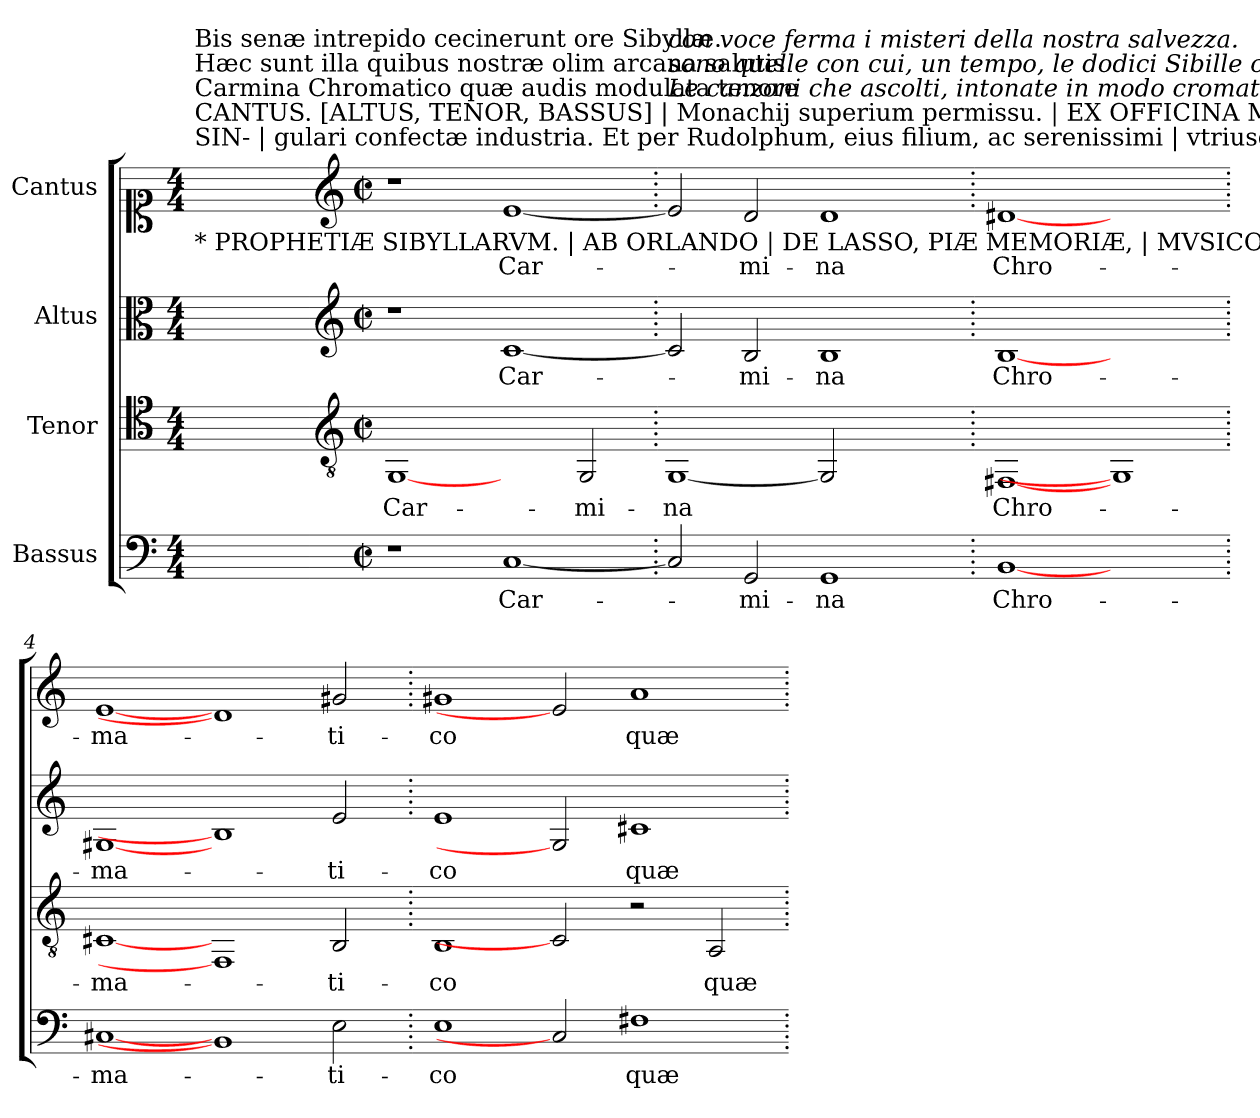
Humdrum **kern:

**kern	**text	**kern	**text	**kern	**text	**kern	**text
*part4	*part4	*part3	*part3	*part2	*part2	*part1	*part1
*staff4	*staff4	*staff3	*staff3	*staff2	*staff2	*staff1	*staff1
*I"Bassus	*	*I"Tenor	*	*I"Altus	*	*I"Cantus	*
!!LO:PB:g=z
*clefF4	*	*clefC4	*	*clefC3	*	*clefC1	*
*k[]	*	*k[]	*	*k[]	*	*k[]	*
*C:	*	*C:	*	*C:	*	*C:	*
*M4/4	*	*M4/4	*	*M4/4	*	*M4/4	*
=1	=1	=1	=1	=1	=1	=1	=1
!	!	!	!	!	!	!LO:TX:b:t=* PROPHETIÆ SIBYLLARVM. | AB ORLANDO | DE LASSO, PIÆ MEMORIÆ, | MVSICO EXCELLENTISSIMO, QVA- | TVOR VOCIBVS CHROMATICO MORE,	!
!	!	!	!	!	!	!LO:TX:t=SIN- | gulari confectæ industria. Et per Rudolphum, eius filium, ac serenissimi | vtriusq[ue] Bavariæ ducis Organistam, diligenti adhibita ca- | stigatione, Typis datæ. |	!
!	!	!	!	!	!	!LO:TX:t=CANTUS. [ALTUS, TENOR, BASSUS] | Monachij superium permissu. | EX OFFICINA MUSICA | Nicolai Henrici. Anno 1600	!
!	!	!	!	!	!	!LO:TX:a:t=Carmina Chromatico quæ audis modulata tenore	!
!	!	!	!	!	!	!LO:TX:t=Hæc sunt illa quibus nostræ olim arcana salutis	!
!	!	!	!	!	!	!LO:TX:t=Bis senæ intrepido cecinerunt ore Sibyllæ.	!
1ryy	.	1ryy	.	1ryy	.	1ryy	.
=1-	=1-	=1-	=1-	=1-	=1-	=1-	=1-
*	*	*clefGv2	*	*clefG2	*	*clefG2	*
*M2/2	*	*M2/2	*	*M2/2	*	*M2/2	*
*met(c|)	*	*met(c|)	*	*met(c|)	*	*met(c|)	*
!	!	!	!LO:LY:b:color=#000000	!	!	!	!
1r	.	[1GGi	Car-	1r	.	1r	.
!	!LO:LY:b:color=#000000	!	!	!	!	!	!
!	!	!	!	!	!LO:LY:b:color=#000000	!	!
!	!	!	!	!	!	!	!LO:LY:b:color=#000000
[<1Ci	Car-	2ryy	.	[<1ci	Car-	[<1ei	Car-
!	!	!	!LO:LY:b:color=#000000	!	!	!	!
.	.	2GGi/	-mi-	.	.	.	.
=2.	=2.	=2.	=2.	=2.	=2.	=2.	=2.
!	!	!	!	!	!	!LO:TX:a:i:t=Le canzoni che ascolti, intonate in modo cromatico,	!
!	!	!	!	!	!	!LO:TX:i:t=sono quelle con cui, un tempo, le dodici Sibille cantarono	!
!	!	!	!	!	!	!LO:TX:i:t=con voce ferma i misteri della nostra salvezza.	!
!	!	!	!LO:LY:b:color=#000000	!	!	!	!
2Ci/]	.	[1GGi	-na	2ci/]	.	2ei/]	.
!	!LO:LY:b:color=#000000	!	!	!	!	!	!
!	!	!	!	!	!LO:LY:b:color=#000000	!	!
!	!	!	!	!	!	!	!LO:LY:b:color=#000000
2GGi/	-mi-	.	.	2Bi/	-mi-	2di/	-mi-
!	!LO:LY:b:color=#000000	!	!	!	!	!	!
!	!	!	!	!	!LO:LY:b:color=#000000	!	!
!	!	!	!	!	!	!	!LO:LY:b:color=#000000
1GGi	-na	2GGi]	.	1Bi	-na	1di	-na
.	.	2ryy	.	.	.	.	.
=3.	=3.	=3.	=3.	=3.	=3.	=3.	=3.
!	!LO:LY:b:color=#000000	!	!	!	!	!	!
!	!	!	!LO:LY:b:color=#000000	!	!	!	!
!	!	!	!	!	!LO:LY:b:color=#000000	!	!
!	!	!	!	!	!	!	!LO:LY:b:color=#000000
[1BBi	Chro-	[1FF#Xi	Chro-	[1Bi	Chro-	[1d#Xi	Chro-
1ryy	.	1GGi]	.	1ryy	.	1ryy	.
=4.	=4.	=4.	=4.	=4.	=4.	=4.	=4.
!	!LO:LY:b:color=#000000	!	!	!	!	!	!
!	!	!	!LO:LY:b:color=#000000	!	!	!	!
!	!	!	!	!	!LO:LY:b:color=#000000	!	!
!	!	!	!	!	!	!	!LO:LY:b:color=#000000
[1C#Xi	-ma-	[1C#Xi	-ma-	[1G#Xi	-ma-	[1ei	-ma-
1BBi]	.	1FF#i]	.	1Bi]	.	1d#i]	.
!	!LO:LY:b:color=#000000	!	!	!	!	!	!
!	!	!	!LO:LY:b:color=#000000	!	!	!	!
!	!	!	!	!	!LO:LY:b:color=#000000	!	!
!	!	!	!	!	!	!	!LO:LY:b:color=#000000
2Ei\	-ti-	2BBi/	-ti-	2ei/	-ti-	2g#Xi/	-ti-
!!LO:LB:g=z
=5.	=5.	=5.	=5.	=5.	=5.	=5.	=5.
!	!LO:LY:b:color=#000000	!	!	!	!	!	!
!	!	!	!LO:LY:b:color=#000000	!	!	!	!
!	!	!	!	!	!LO:LY:b:color=#000000	!	!
!	!	!	!	!	!	!	!LO:LY:b:color=#000000
1Ei	-co	1BBi	-co	1ei	-co	1g#Xi	-co
2C#i]	.	2C#i]	.	2G#i]	.	2ei]	.
!	!LO:LY:b:color=#000000	!	!	!	!	!	!
!	!	!	!	!	!LO:LY:b:color=#000000	!	!
!	!	!	!	!	!	!	!LO:LY:b:color=#000000
1F#Xi	quæ	2r	.	1c#Xi	quæ	1ai	quæ
!	!	!	!LO:LY:b:color=#000000	!	!	!	!
.	.	2AAi/	quæ	.	.	.	.
=.	=.	=.	=.	=.	=.	=.	=.
*-	*-	*-	*-	*-	*-	*-	*-
